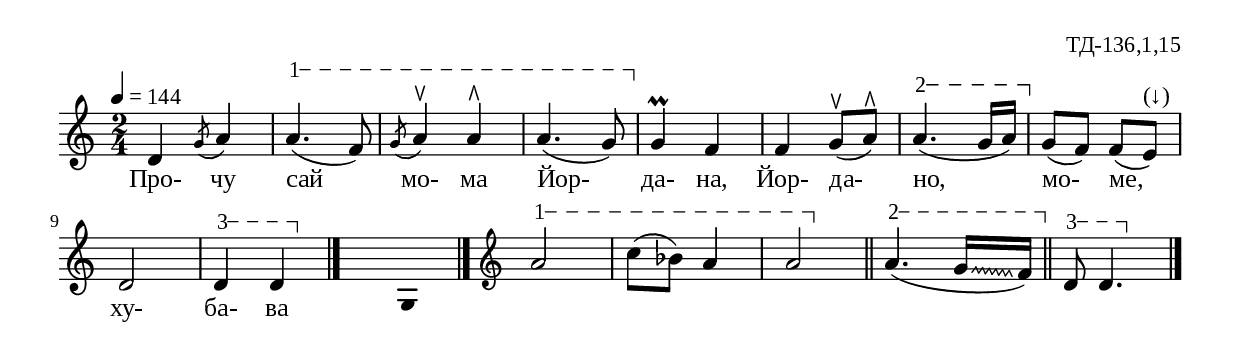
%{
TD_136_1_15
%}

\include "td-preamble.ly"

\score {
\relative c' {
 \tempo 4 = 144
%% \clef treble 
\time 2/4
 d4 \acciaccatura g8 a4
 \varA
 a4.\startTextSpan ( f8) \acciaccatura g8 a4^\ltoe a^\rtoe a4.( g8) \stopTextSpan
 g4\prall f f g8^\ltoe( a^\rtoe) 
 \varB
 a4.\startTextSpan( g16 a) \stopTextSpan 
 %%g8( f-\parenthesize-\ltoe) f( e) d2 
 g8( f) f( e^"(↓)") d2 
 \varC
 d4\startTextSpan d4  \stopTextSpan 
 \bar "|."  
 s4 \fixB g,4 \fixC  
\bar "|." 
\endm
\varA
a'2\startTextSpan c8( bes) a4 a2  \stopTextSpan \bar "||" 
  \override Glissando #'style = #'zigzag
\varB  
a4.\startTextSpan( \noteFi g16\glissando f)  \stopTextSpan \bar "||" 
\varC
d8\startTextSpan d4.  \stopTextSpan 
\bar "|."
}
\addlyrics { Про- чу сай мо- ма Йор- да- на, Йор- да- но, мо- ме, ху- ба- ва }
%
\layout {
  indent = #0
  line-width = 190\mm
  ragged-right=##f
%%    ragged-last = ##t
}
%
\midi { 
	\context {
		\Score
		tempoWholesPerMinute = #(ly:make-moment 144 4)
		}
	}
}

\header{
  opus = "ТД-136,1,15"
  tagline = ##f
}


